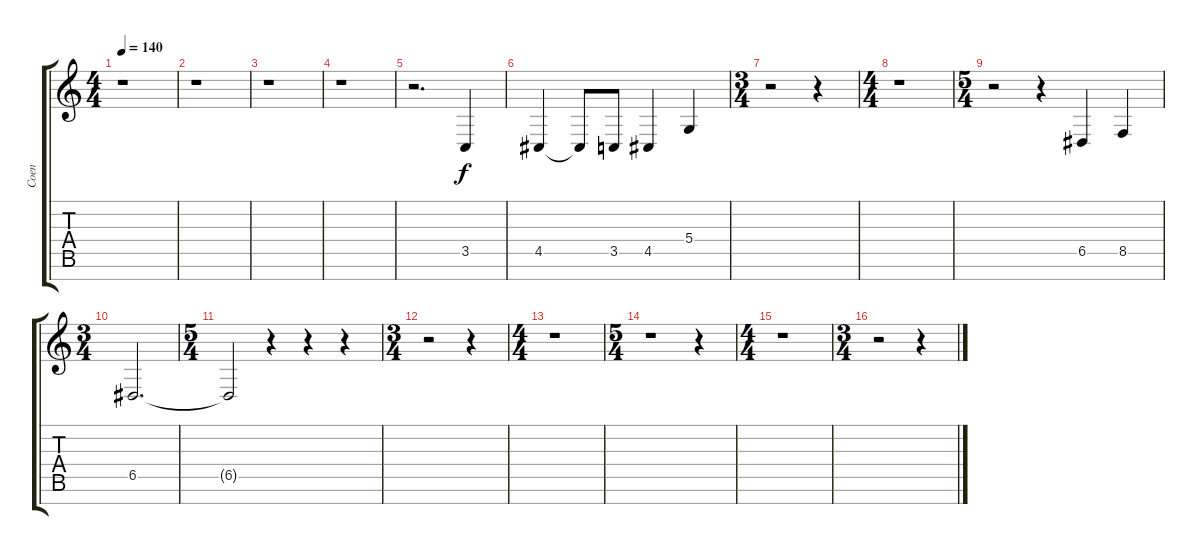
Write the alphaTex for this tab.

\track ("Coen" "Coen") {instrument tuba}
\staff {score tabs}
\tuning (E4 B3 G3 D3 A2 E2 B1) {hide}
\ts (4 4)
\tempo 140
\clef g2
\ks c
r.1{dy f} |
r.1 |
r.1 |
r.1 |
r.2{d} 3.5.4 |
4.5.4 4.5{t}.8 3.5.8 4.5.4 5.4.4 |
\ts (3 4)
r.2 r.4 |
\ts (4 4)
r.1 |
\ts (5 4)
r.2 r.4 6.5.4 8.5.4 |
\ts (3 4)
6.5.2{d} |
\ts (5 4)
6.5{t}.2 r.4 r.4 r.4 |
\ts (3 4)
r.2 r.4 |
\ts (4 4)
r.1 |
\ts (5 4)
r.1 r.4 |
\ts (4 4)
r.1 |
\ts (3 4)
r.2 r.4
